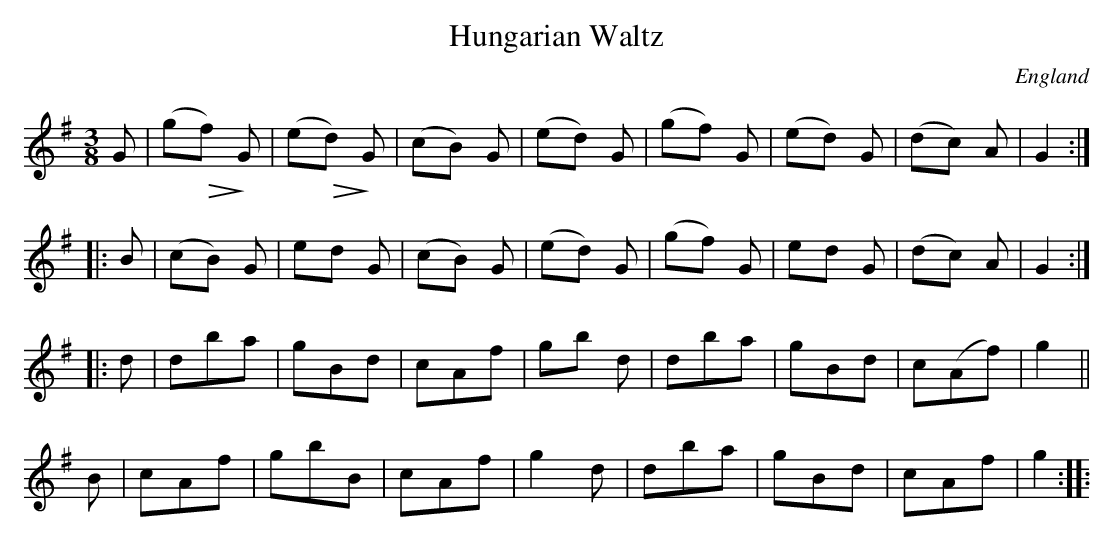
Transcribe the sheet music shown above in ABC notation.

X:1
T:Hungarian Waltz
L:1/8
M:3/8
O:England
K:G major
G |\
(g!diminuendo(!f) !diminuendo)!G | (e!diminuendo(!d) !diminuendo)!G | \
(cB) G | (ed) G | (gf) G | (ed) G | (dc) A | G2 ::
B |\
(cB) G | ed G | (cB) G | (ed) G | (gf) G | ed G | (dc) A | G2 ::
d|\
dba | gBd | cAf | gb d | dba | gBd | c(Af) | g2 ||
B |\
cAf | gbB | cAf | g2d |\
dba | gBd | cAf | g2 ::
